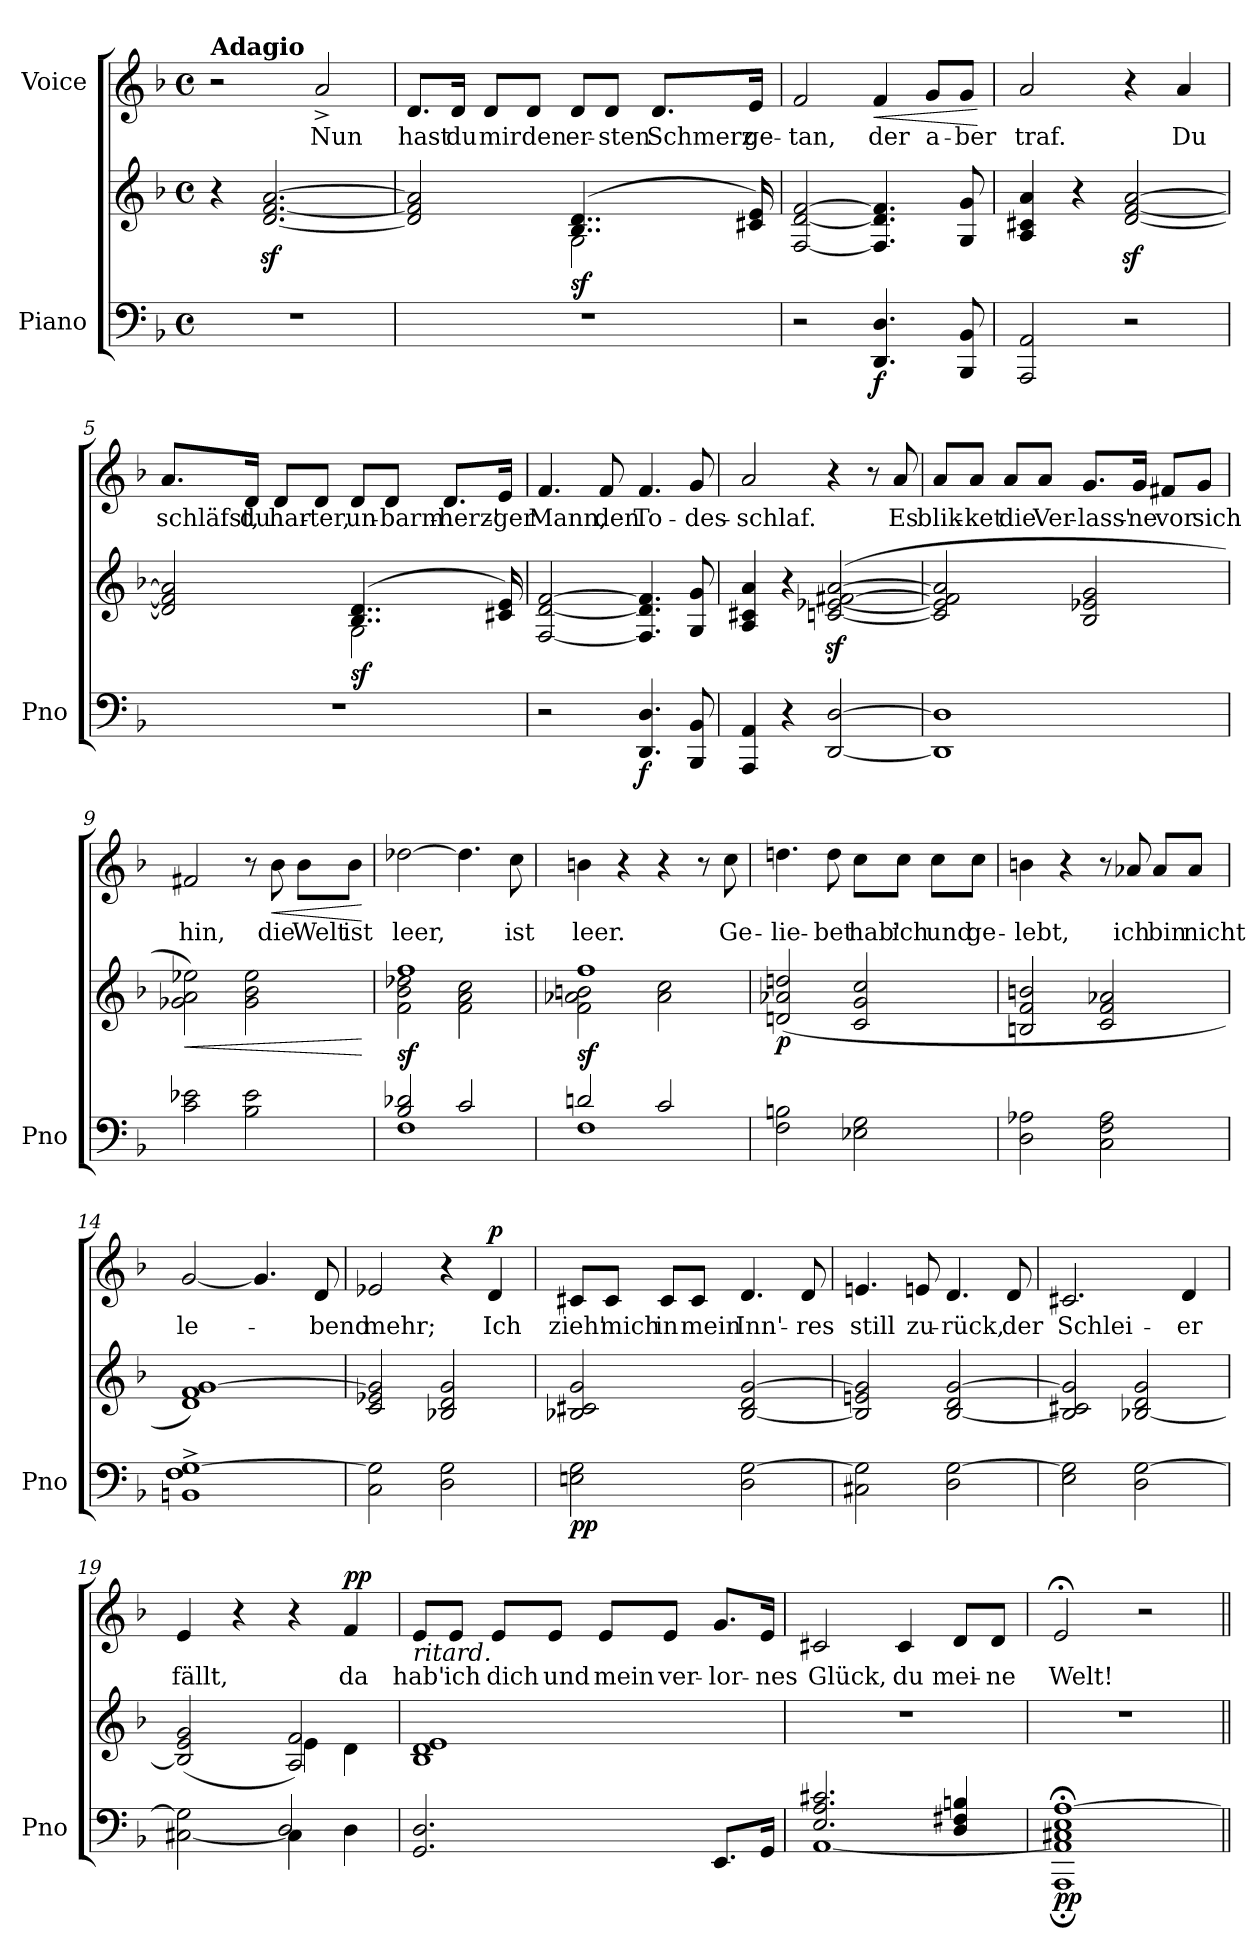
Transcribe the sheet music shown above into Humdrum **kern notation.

**kern	**kern	**dynam	**kern	**text	**dynam
*part2	*part2	*part2	*part1	*part1	*part1
*staff3	*staff2	*staff2/3	*staff1	*staff1	*staff1
*I"Piano	*	*	*I"Voice	*	*
*I'Pno	*	*	*	*	*
*clefF4	*clefG2	*	*clefG2	*	*
*k[b-]	*k[b-]	*	*k[b-]	*	*
*M4/4	*M4/4	*	*M4/4	*	*
*met(c)	*met(c)	*	*met(c)	*	*
=1	=1	=1	=1	=1	=1
!	!	!	!LO:TX:a:B:t=Adagio	!	!
1r	4r	.	2r	.	.
.	[2.d/z< [2.f/z< [2.a/z<	.	.	.	.
!	!	!	!	!LO:LY:b	!
.	.	.	2a^>/	Nun	.
=2	=2	=2	=2	=2	=2
*	*^	*	*	*	*
!	!	!	!	!	!LO:LY:b	!
1r	2d/] 2f/] 2a/]	2ryy	.	8.d/L	hast	.
!	!	!	!	!	!LO:LY:b	!
.	.	.	.	16d/Jk	du	.
!	!	!	!	!	!LO:LY:b	!
.	.	.	.	8d/L	mir	.
!	!	!	!	!	!LO:LY:b	!
.	.	.	.	8d/J	den	.
!	!	!	!LO:DY:b	!	!LO:LY:b	!
.	(4..B-/ 4..d/	2G\	sf	8d/L	er-	.
!	!	!	!	!	!LO:LY:b	!
.	.	.	.	8d/J	-sten	.
!	!	!	!	!	!LO:LY:b	!
.	.	.	.	8.d/L	Schmerz	.
!	!	!	!	!	!LO:LY:b	!
.	16c#X/ 16e/)	.	.	16e/Jk	ge-	.
*	*v	*v	*	*	*	*
=3	=3	=3	=3	=3	=3
!	!	!	!	!LO:LY:b	!
2r	[2F/ [2d/ [2f/	.	2f/	-tan,	.
!	!	!LO:DY:b=2	!	!LO:LY:b	!LO:HP:b
4.DD/ 4.D/	4.F/] 4.d/] 4.f/]	f	4f/	der	<
!	!	!	!	!LO:LY:b	!
.	.	.	8g/L	a-	.
!	!	!	!	!LO:LY:b	!
8BBB-/ 8BB-/	8G/ 8g/	.	8g/J	-ber	.
.	.	.	.	.	[
!!LO:LB:g=z
=4	=4	=4	=4	=4	=4
!	!	!	!	!LO:LY:b	!
2AAA/ 2AA/	4A/ 4c#X/ 4a/	.	2a/	traf.	.
.	4r	.	.	.	.
2r	[2d/z< [2f/z< [2a/z<	.	4r	.	.
!	!	!	!	!LO:LY:b	!
.	.	.	4a/	Du	.
=5	=5	=5	=5	=5	=5
*	*^	*	*	*	*
!	!	!	!	!	!LO:LY:b	!
1r	2d/] 2f/] 2a/]	2ryy	.	8.a/L	schläfst,	.
!	!	!	!	!	!LO:LY:b	!
.	.	.	.	16d/Jk	du	.
!	!	!	!	!	!LO:LY:b	!
.	.	.	.	8d/L	har-	.
!	!	!	!	!	!LO:LY:b	!
.	.	.	.	8d/J	-ter,	.
!	!	!	!LO:DY:b	!	!LO:LY:b	!
.	(4..B-/ 4..d/	2G\	sf	8d/L	un-	.
!	!	!	!	!	!LO:LY:b	!
.	.	.	.	8d/J	-barm-	.
!	!	!	!	!	!LO:LY:b	!
.	.	.	.	8.d/L	-herz'-	.
!	!	!	!	!	!LO:LY:b	!
.	16c#X/ 16e/)	.	.	16e/Jk	-ger	.
*	*v	*v	*	*	*	*
=6	=6	=6	=6	=6	=6
!	!	!	!	!LO:LY:b	!
2r	[2F/ [2d/ [2f/	.	4.f/	Mann,	.
!	!	!	!	!LO:LY:b	!
.	.	.	8f/	den	.
!	!	!LO:DY:b=2	!	!LO:LY:b	!
4.DD/ 4.D/	4.F/] 4.d/] 4.f/]	f	4.f/	To-	.
!	!	!	!	!LO:LY:b	!
8BBB-/ 8BB-/	8G/ 8g/	.	8g/	-des-	.
=7	=7	=7	=7	=7	=7
!	!	!	!	!LO:LY:b	!
4AAA/ 4AA/	4A/ 4c#X/ 4a/	.	2a/	-schlaf.	.
4r	4r	.	.	.	.
[2DD/ [2D/	([2cn/z< [2e-X/z< [2f#X/z< [2a/z<	.	4r	.	.
.	.	.	8r	.	.
!	!	!	!	!LO:LY:b	!
.	.	.	8a/	Es	.
!!LO:LB:g=z
=8	=8	=8	=8	=8	=8
!	!	!	!	!LO:LY:b	!
1DD] 1D]	2c/] 2e-/] 2f#/] 2a/]	.	8a/L	blik-	.
!	!	!	!	!LO:LY:b	!
.	.	.	8a/J	-ket	.
!	!	!	!	!LO:LY:b	!
.	.	.	8a/L	die	.
!	!	!	!	!LO:LY:b	!
.	.	.	8a/J	Ver-	.
!	!	!	!	!LO:LY:b	!
.	2B-/ 2e-X/ 2g/	.	8.g/L	-lass'-	.
!	!	!	!	!LO:LY:b	!
.	.	.	16g/Jk	-ne	.
!	!	!	!	!LO:LY:b	!
.	.	.	8f#X/L	vor	.
!	!	!	!	!LO:LY:b	!
.	.	.	8g/J	sich	.
=9	=9	=9	=9	=9	=9
!	!	!LO:HP:b	!	!LO:LY:b	!
2c\ 2e-X\	2g-X\ 2a\ 2ee-X\)	<	2f#X/	hin,	.
2B-\ 2e-\	2g-\ 2b-\ 2ee-\	.	8r	.	.
!	!	!	!	!LO:LY:b	!LO:HP:b
.	.	.	8b-\	die	<
!	!	!	!	!LO:LY:b	!
.	.	.	8b-\L	Welt	.
!	!	!	!	!LO:LY:b	!
.	.	.	8b-\J	ist	.
.	.	[	.	.	[
=10	=10	=10	=10	=10	=10
*^	*^	*	*	*	*
!	!	!	!	!LO:DY:b	!	!LO:LY:b	!
2B-/ 2d-X/	1F	1ff	2f\ 2b-\ 2dd-X\	sf	[2dd-X\	leer,	.
2c/	.	.	2f\ 2a\ 2cc\	.	4.dd-\]	.	.
!	!	!	!	!	!	!LO:LY:b	!
.	.	.	.	.	8cc\	ist	.
=11	=11	=11	=11	=11	=11	=11	=11
!	!	!	!	!LO:DY:b	!	!LO:LY:b	!
2dn/	1F	1ff	2f\ 2a-X\ 2bn\	sf	4bn\	leer.	.
.	.	.	.	.	4r	.	.
2c/	.	.	2a-\ 2cc\	.	4r	.	.
.	.	.	.	.	8r	.	.
!	!	!	!	!	!	!LO:LY:b	!
.	.	.	.	.	8cc\	Ge-	.
*v	*v	*	*	*	*	*	*
*	*v	*v	*	*	*	*
!!LO:LB:g=z
=12	=12	=12	=12	=12	=12
!	!	!LO:DY:b	!	!LO:LY:b	!
2F\ 2Bn\	(2dn/ 2a-X/ 2ddn/	p	4.ddn\	-lie-	.
!	!	!	!	!LO:LY:b	!
.	.	.	8dd\	-bet	.
!	!	!	!	!LO:LY:b	!
2E-X\ 2G\	2c/ 2g/ 2cc/	.	8cc\L	hab'	.
!	!	!	!	!LO:LY:b	!
.	.	.	8cc\J	ich	.
!	!	!	!	!LO:LY:b	!
.	.	.	8cc\L	und	.
!	!	!	!	!LO:LY:b	!
.	.	.	8cc\J	ge-	.
=13	=13	=13	=13	=13	=13
!	!	!	!	!LO:LY:b	!
2D\ 2A-X\	2Bn/ 2f/ 2bn/	.	4bn\	-lebt,	.
.	.	.	4r	.	.
2C\ 2F\ 2A-\	2c/ 2f/ 2a-X/	.	8r	.	.
!	!	!	!	!LO:LY:b	!
.	.	.	8a-X/	ich	.
!	!	!	!	!LO:LY:b	!
.	.	.	8a-/L	bin	.
!	!	!	!	!LO:LY:b	!
.	.	.	8a-/J	nicht	.
=14	=14	=14	=14	=14	=14
!	!	!	!	!LO:LY:b	!
1BBn^ 1F^ [1G^	1d 1f [1g)	.	[2g/	le-	.
.	.	.	4.g/]	.	.
!	!	!	!	!LO:LY:b	!
.	.	.	8d/	-bend	.
=15	=15	=15	=15	=15	=15
!	!	!	!	!LO:LY:b	!
2C\ 2G\]	2c/ 2e-X/ 2g/]	.	2e-X/	mehr;	.
2D\ 2G\	2B-X/ 2d/ 2g/	.	4r	.	.
!	!	!	!	!LO:LY:b	!LO:DY:b
.	.	.	4d/	Ich	p
=16	=16	=16	=16	=16	=16
!	!	!LO:DY:b=2	!	!LO:LY:b	!
2En\ 2G\	2B-X/ 2c#X/ 2g/	pp	8c#X/L	zieh'	.
!	!	!	!	!LO:LY:b	!
.	.	.	8c#/J	mich	.
!	!	!	!	!LO:LY:b	!
.	.	.	8c#/L	in	.
!	!	!	!	!LO:LY:b	!
.	.	.	8c#/J	mein	.
!	!	!	!	!LO:LY:b	!
2D\ [2G\	[2B-/ 2d/ [2g/	.	4.d/	Inn'-	.
!	!	!	!	!LO:LY:b	!
.	.	.	8d/	-res	.
!!LO:PB:g=z
=17	=17	=17	=17	=17	=17
!	!	!	!	!LO:LY:b	!
2C#X\ 2G\]	2B-/] 2en/ 2g/]	.	4.en/	still	.
!	!	!	!	!LO:LY:b	!
.	.	.	8en/	zu-	.
!	!	!	!	!LO:LY:b	!
2D\ [2G\	[2B-/ 2d/ [2g/	.	4.d/	-rück,	.
!	!	!	!	!LO:LY:b	!
.	.	.	8d/	der	.
=18	=18	=18	=18	=18	=18
!	!	!	!	!LO:LY:b	!
2E\ 2G\]	2B-/] 2c#X/ 2g/]	.	2.c#X/	Schlei-	.
2D\ [2G\	[2B-X/ 2d/ 2g/	.	.	.	.
!	!	!	!	!LO:LY:b	!
.	.	.	4d/	-er	.
=19	=19	=19	=19	=19	=19
*^	*^	*	*	*	*
!	!	!	!	!	!	!LO:LY:b	!
[2C#X\ 2G\]	2ryy	(2B-/] 2e/ 2g/	2ryy	.	4e/	fällt,	.
.	.	.	.	.	4r	.	.
4C#\]	2D/	2A/ 2f/)	4e\	.	4r	.	.
!	!	!	!	!	!	!LO:LY:b	!LO:DY:b
4D\	.	.	4d\	.	4f/	da	pp
*v	*v	*	*	*	*	*	*
=20	=20	=20	=20	=20	=20	=20
!	!	!	!	!LO:TX:b:i:t=ritard.	!	!
!	!LO:TX:b:i:t=ritard.	!	!	!	!	!
!	!	!	!	!	!LO:LY:b	!
*	*v	*v	*	*	*	*
2.GG/ 2.D/	1B- 1d 1e	.	8e/L	hab'	.
!	!	!	!	!LO:LY:b	!
.	.	.	8e/J	ich	.
!	!	!	!	!LO:LY:b	!
.	.	.	8e/L	dich	.
!	!	!	!	!LO:LY:b	!
.	.	.	8e/J	und	.
!	!	!	!	!LO:LY:b	!
.	.	.	8e/L	mein	.
!	!	!	!	!LO:LY:b	!
.	.	.	8e/J	ver-	.
!	!	!	!	!LO:LY:b	!
8.EE/L	.	.	8.g/L	-lor-	.
!	!	!	!	!LO:LY:b	!
16GG/Jk	.	.	16e/Jk	-nes	.
=21	=21	=21	=21	=21	=21
*^	*	*	*	*	*
!	!	!	!	!	!LO:LY:b	!
2.E/ 2.A/ 2.c#X/	[1AA	1r	.	2c#X/	Glück,	.
!	!	!	!	!	!LO:LY:b	!
.	.	.	.	4c#/	du	.
!	!	!	!	!	!LO:LY:b	!
4D/ 4F#X/ 4Bn/	.	.	.	8d/L	mei-	.
!	!	!	!	!	!LO:LY:b	!
.	.	.	.	8d/J	-ne	.
!!LO:LB:g=z
=22	=22	=22	=22	=22	=22	=22
!	!	!	!LO:DY:b=2	!	!LO:LY:b	!
1AAA;< 1C#X;< 1E;< [1A;<	1AA;]	1r	pp	2e;</	Welt!	.
.	.	.	.	2r	.	.
*v	*v	*	*	*	*	*
=||	=||	=||	=||	=||	=||
*-	*-	*-	*-	*-	*-
